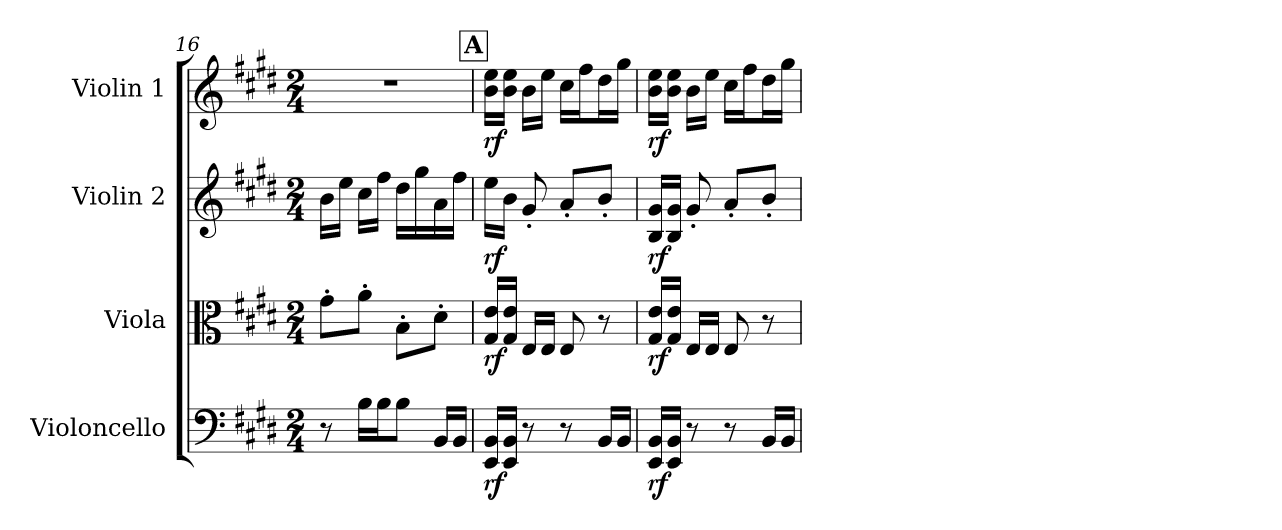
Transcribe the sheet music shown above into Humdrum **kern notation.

**kern	**dynam	**kern	**dynam	**kern	**dynam	**kern	**dynam
*part4	*part4	*part3	*part3	*part2	*part2	*part1	*part1
*staff4	*staff4	*staff3	*staff3	*staff2	*staff2	*staff1	*staff1
*I"Violoncello	*	*I"Viola	*	*I"Violin 2	*	*I"Violin 1	*
*I'Vc	*	*I'Vla	*	*I'Vln	*	*I'Vln	*
!!LO:LB:g=z
*clefF4	*	*clefC3	*	*clefG2	*	*clefG2	*
*k[f#c#g#d#]	*	*k[f#c#g#d#]	*	*k[f#c#g#d#]	*	*k[f#c#g#d#]	*
*M2/4	*	*M2/4	*	*M2/4	*	*M2/4	*
=16	=16	=16	=16	=16	=16	=16	=16
8r	.	8g#'\L	.	16b\LL	.	2r	.
.	.	.	.	16ee\JJ	.	.	.
16B\LL	.	8a'\J	.	16cc#\LL	.	.	.
16B\J	.	.	.	16ff#\JJ	.	.	.
8B\J	.	8B'\L	.	16dd#\LL	.	.	.
.	.	.	.	16gg#\	.	.	.
16BB/LL	.	8d#'\J	.	16a\	.	.	.
16BB/JJ	.	.	.	16ff#\JJ	.	.	.
!!LO:REH:place=s1:a:B:cj:fs=14:t=A
=17	=17	=17	=17	=17	=17	=17	=17
!	!LO:DY:b	!	!LO:DY:b	!	!LO:DY:b	!	!LO:DY:b
16EE/ 16BB/LL	rf	16G#/ 16e/LL	rf	16ee\LL	rf	16b\ 16ee\LL	rf
16EE/ 16BB/JJ	.	16G#/ 16e/JJ	.	16b\JJ	.	16b\ 16ee\JJ	.
8r	.	16E/LL	.	8g#'/	.	16b\LL	.
.	.	16E/JJ	.	.	.	16ee\JJ	.
8r	.	8E/	.	8a'/L	.	16cc#\LL	.
.	.	.	.	.	.	16ff#\J	.
16BB/LL	.	8r	.	8b'/J	.	16dd#\L	.
16BB/JJ	.	.	.	.	.	16gg#\JJ	.
=18	=18	=18	=18	=18	=18	=18	=18
!	!LO:DY:b	!	!LO:DY:b	!	!LO:DY:b	!	!LO:DY:b
16EE/ 16BB/LL	rf	16G#/ 16e/LL	rf	16B/ 16g#/LL	rf	16b\ 16ee\LL	rf
16EE/ 16BB/JJ	.	16G#/ 16e/JJ	.	16B/ 16g#/JJ	.	16b\ 16ee\JJ	.
8r	.	16E/LL	.	8g#'/	.	16b\LL	.
.	.	16E/JJ	.	.	.	16ee\JJ	.
8r	.	8E/	.	8a'/L	.	16cc#\LL	.
.	.	.	.	.	.	16ff#\J	.
16BB/LL	.	8r	.	8b'/J	.	16dd#\L	.
16BB/JJ	.	.	.	.	.	16gg#\JJ	.
=	=	=	=	=	=	=	=
*-	*-	*-	*-	*-	*-	*-	*-
